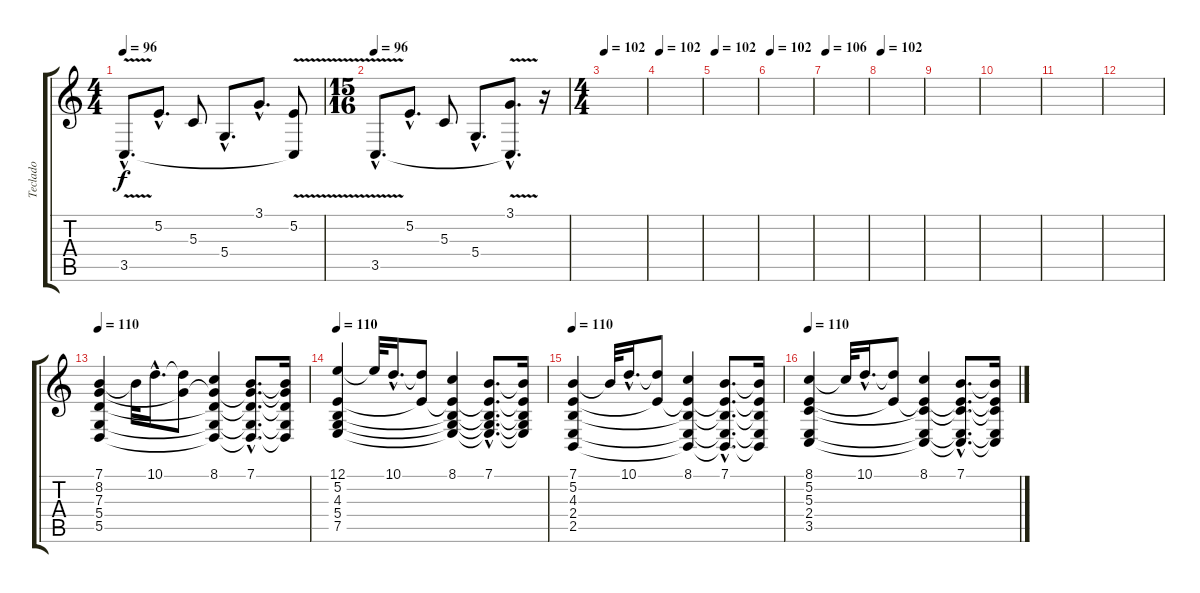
\track ("Teclado" "Teclado") {instrument synthstrings1}
\staff {score tabs}
\tuning (E4 B3 G3 D3 A2 E2) {hide}
\ts (4 4)
\tempo 96
\clef g2
\ks c
3.5{v hac}.8{d dy f} 5.2{hac}.8{d} 5.3.8 5.4{hac}.8{d} 3.1{hac}.8{d} (5.2 3.5{t}).8 |
\ts (15 16)
\tempo 96
3.5{v hac}.8{d} 5.2{hac}.8{d} 5.3.8 5.4{hac}.8{d} (3.1{hac} 3.5{hac t}).8{d} r.16 |
\ts (4 4)
\tempo 106
\tempo 102
|
\tempo 106
\tempo 102
|
\tempo 106
\tempo 102
|
\tempo 106
\tempo 102
|
\tempo 106
|
\tempo 106
\tempo 102
|
|
|
|
|
\tempo 110
(7.1 8.2 7.3 5.4 5.5).4 7.1{t}.32 10.1{hac}.16{d} (10.1{t} 8.2{t}).8 (8.1 8.2{t} 7.3{t} 5.4{t} 5.5{t}).4 (7.1{hac} 8.2{t} 7.3{hac t} 5.4{hac t} 5.5{hac t}).8{d} (7.1{t} 8.2{t} 7.3{t} 5.4{t} 5.5{t}).16 |
\tempo 110
(12.1 5.2 4.3 5.4 7.5).4 12.1{t}.32 10.1{hac}.16{d} (10.1{t} 5.2{t}).8 (8.1 5.2{t} 4.3{t} 5.4{t} 7.5{t}).4 (7.1{hac} 5.2{t} 4.3{hac t} 5.4{hac t} 7.5{hac t}).8{d} (7.1{t} 5.2{t} 4.3{t} 5.4{t} 7.5{t}).16 |
\tempo 110
(7.1 5.2 4.3 2.4 2.5).4 7.1{t}.32 10.1{hac}.16{d} (10.1{t} 5.2{t}).8 (8.1 5.2{t} 4.3{t} 2.4{t} 2.5{t}).4 (7.1{hac} 5.2{t} 4.3{hac t} 2.4{hac t} 2.5{hac t}).8{d} (7.1{t} 5.2{t} 4.3{t} 2.4{t} 2.5{t}).16 |
\tempo 110
(8.1 5.2 5.3 2.4 3.5).4 8.1{t}.32 10.1{hac}.16{d} (10.1{t} 5.2{t}).8 (8.1 5.2{t} 5.3{t} 2.4{t} 3.5{t}).4 (7.1{hac} 5.2{t} 5.3{hac t} 2.4{hac t} 3.5{hac t}).8{d} (7.1{t} 5.2{t} 5.3{t} 2.4{t} 3.5{t}).16
